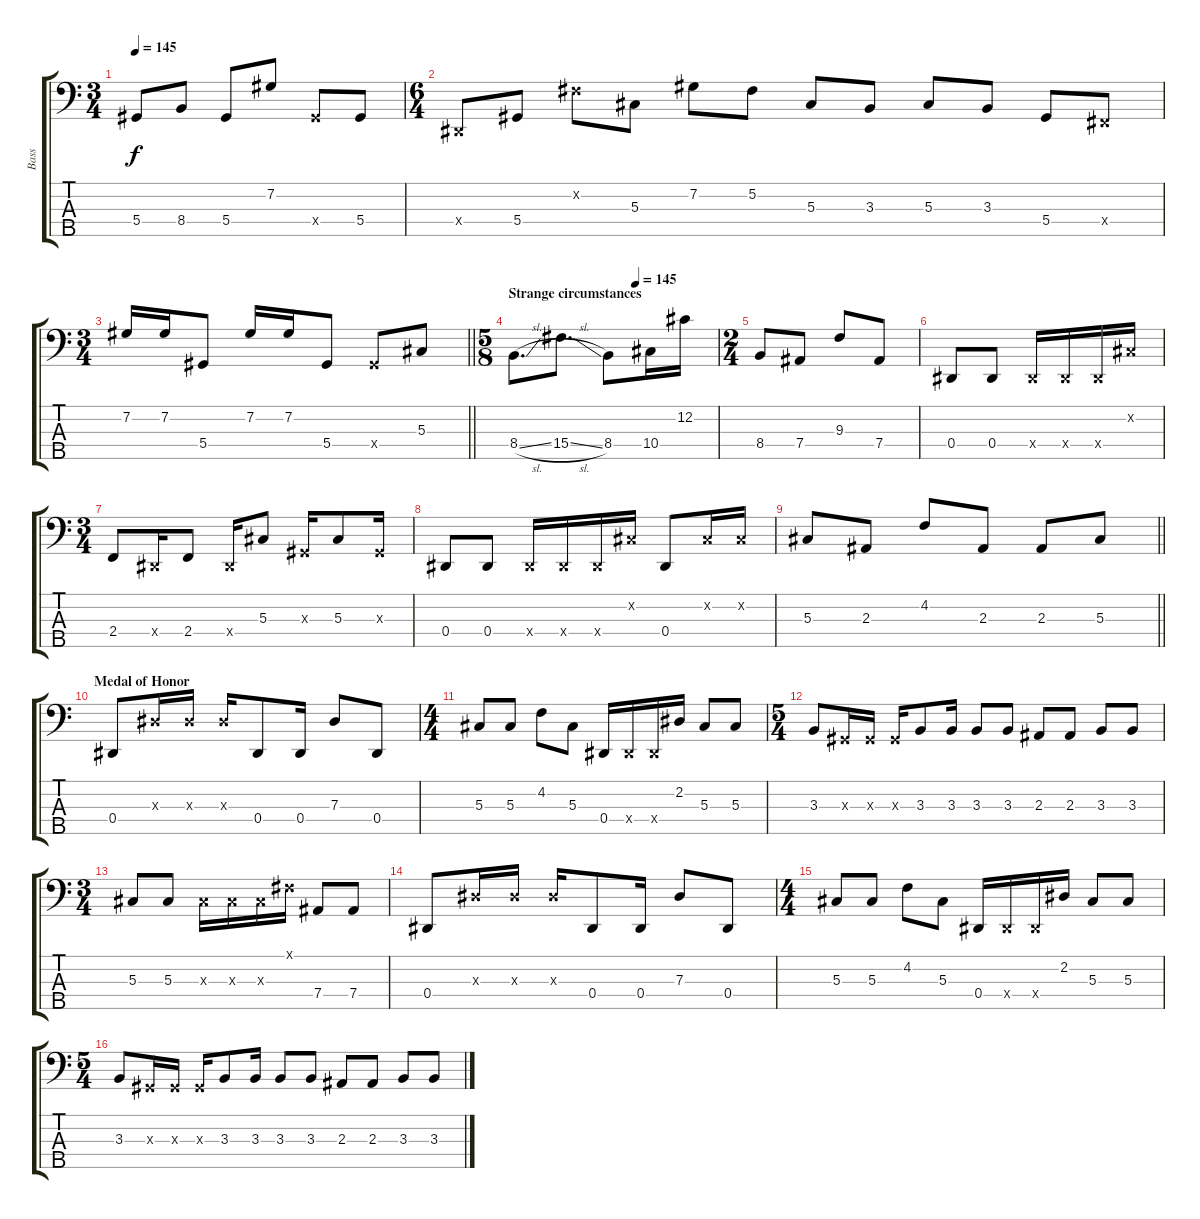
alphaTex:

\track ("Bass" "Bass") {instrument slapbass1}
\staff {score tabs}
\tuning (Gb2 Db2 Ab1 Eb1 Ab0) {hide}
\ts (3 4)
\tempo 145
\clef f4
\ks c
5.4.8{dy f} 8.4.8 5.4.8 7.2.8 5.4{x}.8 5.4.8 |
\ts (6 4)
0.4{x}.8 5.4.8 5.2{x}.8 5.3.8 7.2.8 5.2.8 5.3.8 3.3.8 5.3.8 3.3.8 5.4.8 3.4{x}.8 |
\ts (3 4)
\barLineRight lightlight
7.2.16 7.2.16 5.4.8 7.2.16 7.2.16 5.4.8 5.4{x}.8 5.3.8 |
\ts (5 8)
\section ("" "Strange circumstances")
\tempo (145 0.6)
8.4{sl}.8{d} 15.4{sl}.8{d} 8.4.8 10.4.16 12.2.16 |
\ts (2 4)
8.4.8 7.4.8 9.3.8 7.4.8 |
0.4.8 0.4.8 0.4{x}.16 0.4{x}.16 0.4{x}.16 0.2{x}.16 |
\ts (3 4)
2.4.8 0.4{x}.16 2.4.8 0.4{x}.16 5.3.8 0.3{x}.16 5.3.8 0.3{x}.16 |
0.4.8 0.4.8 0.4{x}.16 0.4{x}.16 0.4{x}.16 0.2{x}.16 0.4.8 0.2{x}.16 0.2{x}.16 |
\barLineRight lightlight
5.3.8 2.3.8 4.2.8 2.3.8 2.3.8 5.3.8 |
\section ("" "Medal of Honor")
0.4.8 7.3{x}.16 7.3{x}.16 7.3{x}.16 0.4.8 0.4.16 7.3.8 0.4.8 |
\ts (4 4)
5.3.8 5.3.8 4.2.8 5.3.8 0.4.16 0.4{x}.16 0.4{x}.16 2.2.16 5.3.8 5.3.8 |
\ts (5 4)
3.3.8 0.3{x}.16 0.3{x}.16 0.3{x}.16 3.3.8 3.3.16 3.3.8 3.3.8 2.3.8 2.3.8 3.3.8 3.3.8 |
\ts (3 4)
5.3.8 5.3.8 5.3{x}.16 5.3{x}.16 5.3{x}.16 0.1{x}.16 7.4.8 7.4.8 |
0.4.8 7.3{x}.16 7.3{x}.16 7.3{x}.16 0.4.8 0.4.16 7.3.8 0.4.8 |
\ts (4 4)
5.3.8 5.3.8 4.2.8 5.3.8 0.4.16 0.4{x}.16 0.4{x}.16 2.2.16 5.3.8 5.3.8 |
\ts (5 4)
3.3.8 0.3{x}.16 0.3{x}.16 0.3{x}.16 3.3.8 3.3.16 3.3.8 3.3.8 2.3.8 2.3.8 3.3.8 3.3.8
